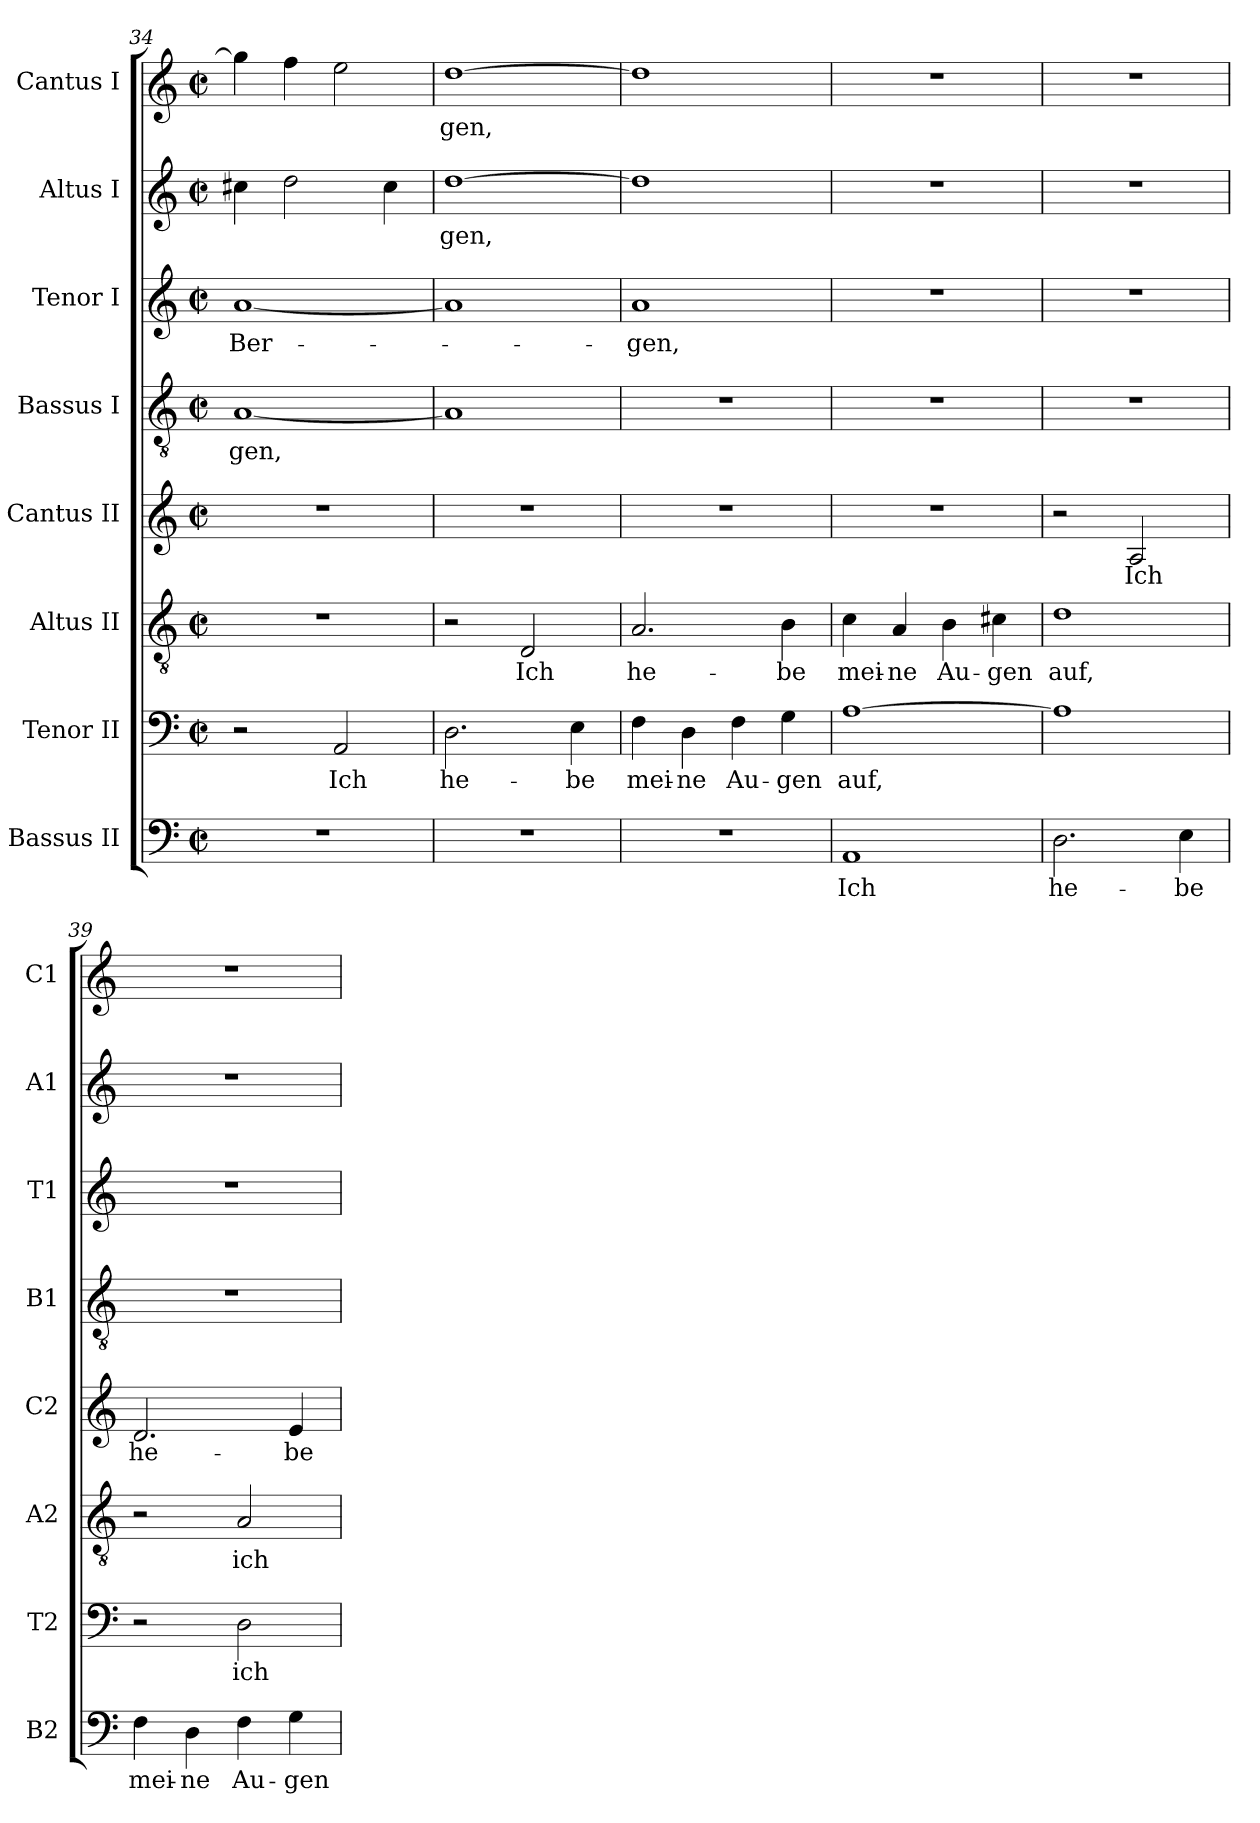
**kern	**text	**kern	**text	**kern	**text	**kern	**text	**kern	**text	**kern	**text	**kern	**text	**kern	**text
*part8	*part8	*part7	*part7	*part6	*part6	*part5	*part5	*part4	*part4	*part3	*part3	*part2	*part2	*part1	*part1
*staff8	*staff8	*staff7	*staff7	*staff6	*staff6	*staff5	*staff5	*staff4	*staff4	*staff3	*staff3	*staff2	*staff2	*staff1	*staff1
*I"Bassus II	*	*I"Tenor II	*	*I"Altus II	*	*I"Cantus II	*	*I"Bassus I	*	*I"Tenor I	*	*I"Altus I	*	*I"Cantus I	*
*I'B2	*	*I'T2	*	*I'A2	*	*I'C2	*	*I'B1	*	*I'T1	*	*I'A1	*	*I'C1	*
*clefF4	*	*clefF4	*	*clefGv2	*	*clefG2	*	*clefGv2	*	*clefG2	*	*clefG2	*	*clefG2	*
*k[]	*	*k[]	*	*k[]	*	*k[]	*	*k[]	*	*k[]	*	*k[]	*	*k[]	*
*C:	*	*C:	*	*C:	*	*C:	*	*C:	*	*C:	*	*C:	*	*C:	*
*M2/2	*	*M2/2	*	*M2/2	*	*M2/2	*	*M2/2	*	*M2/2	*	*M2/2	*	*M2/2	*
*met(c|)	*	*met(c|)	*	*met(c|)	*	*met(c|)	*	*met(c|)	*	*met(c|)	*	*met(c|)	*	*met(c|)	*
=34	=34	=34	=34	=34	=34	=34	=34	=34	=34	=34	=34	=34	=34	=34	=34
!	!	!	!	!	!	!	!	!	!LO:LY:b	!	!	!	!	!	!
!	!	!	!	!	!	!	!	!	!	!	!LO:LY:b	!	!	!	!
1r	.	2r	.	1r	.	1r	.	[1A	-gen,	[1a	Ber-	4cc#X\	.	4gg\]	.
.	.	.	.	.	.	.	.	.	.	.	.	2dd\	.	4ff\	.
!	!	!	!LO:LY:b	!	!	!	!	!	!	!	!	!	!	!	!
.	.	2AA/	Ich	.	.	.	.	.	.	.	.	.	.	2ee\	.
.	.	.	.	.	.	.	.	.	.	.	.	4cc#\	.	.	.
=35	=35	=35	=35	=35	=35	=35	=35	=35	=35	=35	=35	=35	=35	=35	=35
!	!	!	!LO:LY:b	!	!	!	!	!	!	!	!	!	!	!	!
!	!	!	!	!	!	!	!	!	!	!	!	!	!LO:LY:b	!	!
!	!	!	!	!	!	!	!	!	!	!	!	!	!	!	!LO:LY:b
1r	.	2.D\	he-	2r	.	1r	.	1A]	.	1a]	.	[1dd	-gen,	[1dd	-gen,
!	!	!	!	!	!LO:LY:b	!	!	!	!	!	!	!	!	!	!
.	.	.	.	2D/	Ich	.	.	.	.	.	.	.	.	.	.
!	!	!	!LO:LY:b	!	!	!	!	!	!	!	!	!	!	!	!
.	.	4E\	-be	.	.	.	.	.	.	.	.	.	.	.	.
=36	=36	=36	=36	=36	=36	=36	=36	=36	=36	=36	=36	=36	=36	=36	=36
!	!	!	!LO:LY:b	!	!	!	!	!	!	!	!	!	!	!	!
!	!	!	!	!	!LO:LY:b	!	!	!	!	!	!	!	!	!	!
!	!	!	!	!	!	!	!	!	!	!	!LO:LY:b	!	!	!	!
1r	.	4F\	mei-	2.A/	he-	1r	.	1r	.	1a	-gen,	1dd]	.	1dd]	.
!	!	!	!LO:LY:b	!	!	!	!	!	!	!	!	!	!	!	!
.	.	4D\	-ne	.	.	.	.	.	.	.	.	.	.	.	.
!	!	!	!LO:LY:b	!	!	!	!	!	!	!	!	!	!	!	!
.	.	4F\	Au-	.	.	.	.	.	.	.	.	.	.	.	.
!	!	!	!LO:LY:b	!	!	!	!	!	!	!	!	!	!	!	!
!	!	!	!	!	!LO:LY:b	!	!	!	!	!	!	!	!	!	!
.	.	4G\	-gen	4B\	-be	.	.	.	.	.	.	.	.	.	.
=37	=37	=37	=37	=37	=37	=37	=37	=37	=37	=37	=37	=37	=37	=37	=37
!	!LO:LY:b	!	!	!	!	!	!	!	!	!	!	!	!	!	!
!	!	!	!LO:LY:b	!	!	!	!	!	!	!	!	!	!	!	!
!	!	!	!	!	!LO:LY:b	!	!	!	!	!	!	!	!	!	!
1AA	Ich	[1A	auf,	4c\	mei-	1r	.	1r	.	1r	.	1r	.	1r	.
!	!	!	!	!	!LO:LY:b	!	!	!	!	!	!	!	!	!	!
.	.	.	.	4A/	-ne	.	.	.	.	.	.	.	.	.	.
!	!	!	!	!	!LO:LY:b	!	!	!	!	!	!	!	!	!	!
.	.	.	.	4B\	Au-	.	.	.	.	.	.	.	.	.	.
!	!	!	!	!	!LO:LY:b	!	!	!	!	!	!	!	!	!	!
.	.	.	.	4c#X\	-gen	.	.	.	.	.	.	.	.	.	.
=38	=38	=38	=38	=38	=38	=38	=38	=38	=38	=38	=38	=38	=38	=38	=38
!	!LO:LY:b	!	!	!	!	!	!	!	!	!	!	!	!	!	!
!	!	!	!	!	!LO:LY:b	!	!	!	!	!	!	!	!	!	!
2.D\	he-	1A]	.	1d	auf,	2r	.	1r	.	1r	.	1r	.	1r	.
!	!	!	!	!	!	!	!LO:LY:b	!	!	!	!	!	!	!	!
.	.	.	.	.	.	2A/	Ich	.	.	.	.	.	.	.	.
!	!LO:LY:b	!	!	!	!	!	!	!	!	!	!	!	!	!	!
4E\	-be	.	.	.	.	.	.	.	.	.	.	.	.	.	.
=39	=39	=39	=39	=39	=39	=39	=39	=39	=39	=39	=39	=39	=39	=39	=39
!	!LO:LY:b	!	!	!	!	!	!	!	!	!	!	!	!	!	!
!	!	!	!	!	!	!	!LO:LY:b	!	!	!	!	!	!	!	!
4F\	mei-	2r	.	2r	.	2.d/	he-	1r	.	1r	.	1r	.	1r	.
!	!LO:LY:b	!	!	!	!	!	!	!	!	!	!	!	!	!	!
4D\	-ne	.	.	.	.	.	.	.	.	.	.	.	.	.	.
!	!LO:LY:b	!	!	!	!	!	!	!	!	!	!	!	!	!	!
!	!	!	!LO:LY:b	!	!	!	!	!	!	!	!	!	!	!	!
!	!	!	!	!	!LO:LY:b	!	!	!	!	!	!	!	!	!	!
4F\	Au-	2D\	ich	2A/	ich	.	.	.	.	.	.	.	.	.	.
!	!LO:LY:b	!	!	!	!	!	!	!	!	!	!	!	!	!	!
!	!	!	!	!	!	!	!LO:LY:b	!	!	!	!	!	!	!	!
4G\	-gen	.	.	.	.	4e/	-be	.	.	.	.	.	.	.	.
=	=	=	=	=	=	=	=	=	=	=	=	=	=	=	=
*-	*-	*-	*-	*-	*-	*-	*-	*-	*-	*-	*-	*-	*-	*-	*-
